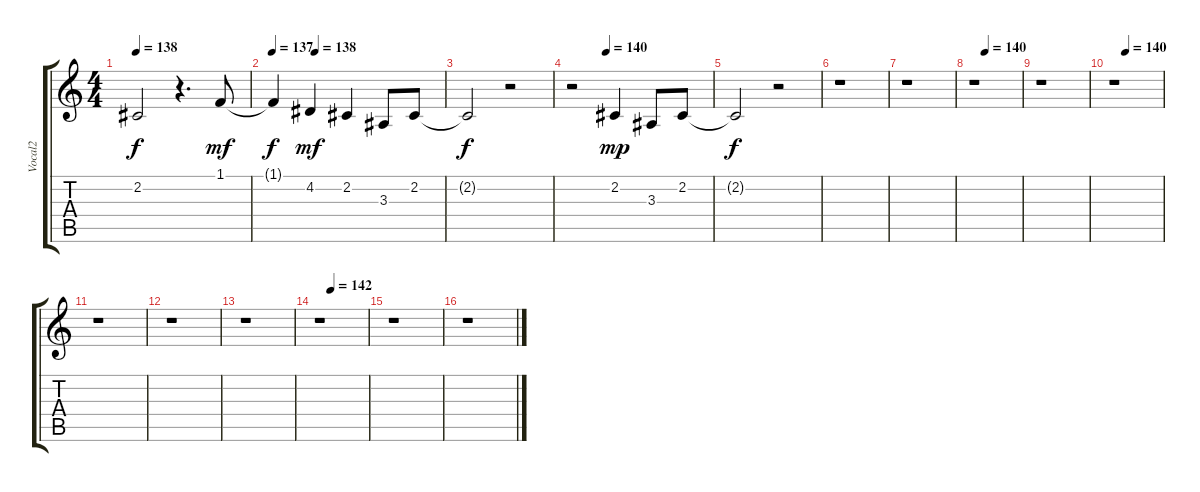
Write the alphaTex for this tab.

\track ("Vocal2" "Vocal2") {instrument flute}
\staff {score tabs}
\tuning (E4 B3 G3 D3 A2 E2) {hide}
\ts (4 4)
\tempo 138
\clef g2
\ks c
2.2{t}.2{dy f} r.4{d} 1.1.8{dy mf} |
\tempo 137
\tempo (138 0.25)
1.1{t}.4{dy f} 4.2.4{dy mf} 2.2.4 3.3.8 2.2.8 |
2.2{t}.2{dy f} r.2 |
\tempo (140 0.25)
r.2 2.2.4{dy mp} 3.3.8 2.2.8 |
2.2{t}.2{dy f} r.2 |
r.1 |
r.1 |
\tempo (140 0.25)
r.1 |
r.1 |
\tempo (140 0.25)
r.1 |
r.1 |
r.1 |
r.1 |
\tempo (142 0.25)
r.1 |
r.1 |
r.1
